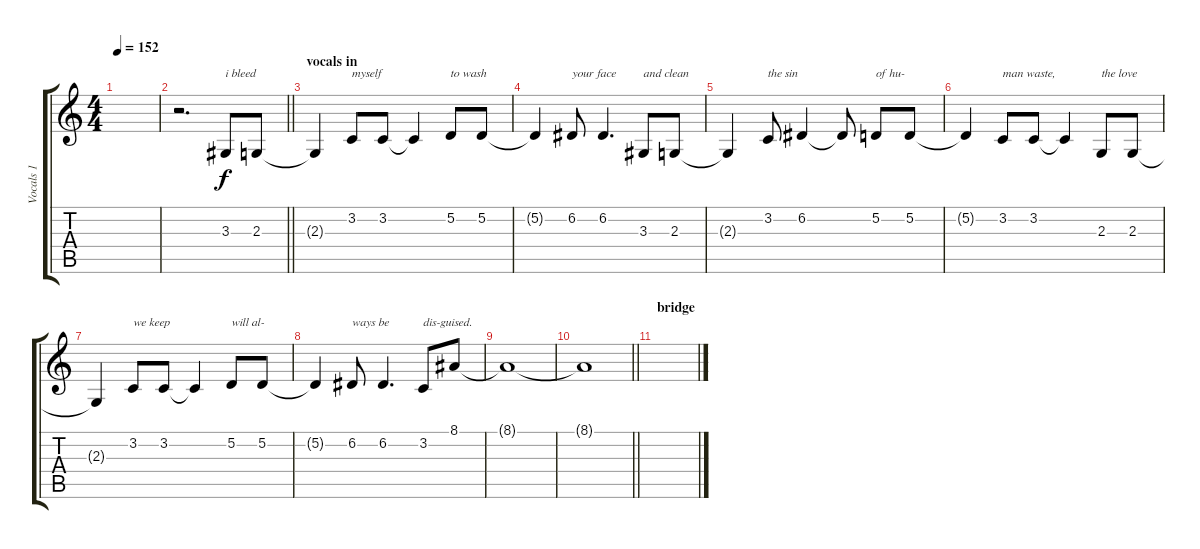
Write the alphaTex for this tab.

\track ("Vocals 1" "Vocals 1") {instrument clarinet}
\staff {score tabs}
\tuning (D4 A3 F3 C3 G2 C2) {hide}
\ts (4 4)
\tempo 152
\clef g2
\ks c
|
\barLineRight lightlight
r.2{d} 3.3.8{txt "i bleed"} 2.3.8 |
\section ("" "vocals in")
2.3{t}.4 3.2.8{txt "myself"} 3.2.8 3.2{t}.4 5.2.8{txt "to wash"} 5.2.8 |
5.2{t}.4 6.2.8{txt "your face"} 6.2.4{d} 3.3.8{txt "and clean"} 2.3.8 |
2.3{t}.4 3.2.8{txt "the sin"} 6.2.4 6.2{t}.8 5.2.8{txt "of hu-"} 5.2.8 |
5.2{t}.4 3.2.8{txt "man waste,"} 3.2.8 3.2{t}.4 2.3.8{txt "the love"} 2.3.8 |
2.3{t}.4 3.2.8{txt "we keep"} 3.2.8 3.2{t}.4 5.2.8{txt "will al-"} 5.2.8 |
5.2{t}.4 6.2.8{txt "ways be"} 6.2.4{d} 3.2.8{txt "dis-guised."} 8.1.8 |
8.1{t}.1 |
\barLineRight lightlight
8.1{t}.1 |
\section ("" "bridge")
